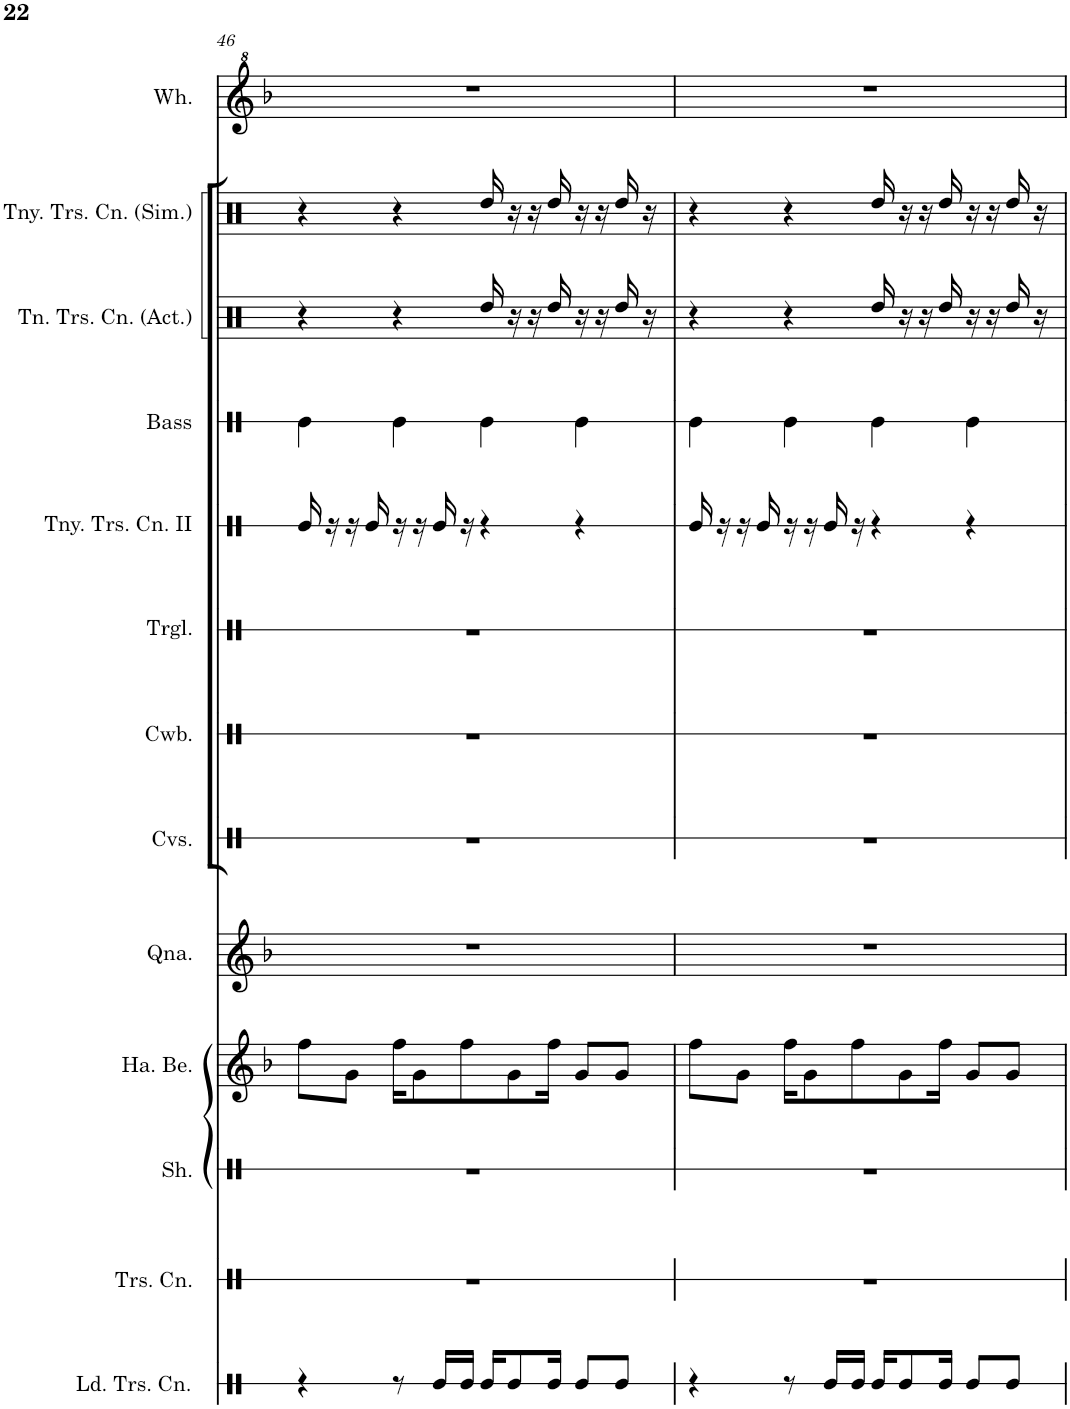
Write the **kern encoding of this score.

**kern	**kern	**kern	**kern	**kern	**kern	**kern	**kern	**kern	**kern	**kern	**kern	**kern
*part13	*part12	*part11	*part10	*part9	*part8	*part7	*part6	*part5	*part4	*part3	*part2	*part1
*staff13	*staff12	*staff11	*staff10	*staff9	*staff8	*staff7	*staff6	*staff5	*staff4	*staff3	*staff2	*staff1
*I"Lidded Trash Can	*I"Trash Can	*I"Shaker	*I"Hand Bells	*I"Quinoa	*I"Claves	*I"Cowbell	*I"Triangle	*I"Tiny Trash Can II	*I"Bass Drum	*I"Tiny Trash Can (Actual)	*I"Tiny Trash Can (Simplified)	*I"Whistle
*I'Ld. Trs. Cn.	*I'Trs. Cn.	*I'Sh.	*I'Ha. Be.	*I'Qna.	*I'Cvs.	*I'Cwb.	*I'Trgl.	*I'Tny. Trs. Cn. II	*I'Bass	*I'Tn. Trs. Cn. (Act.)	*I'Tny. Trs. Cn. (Sim.)	*I'Wh.
!!LO:PB:g=z
*clefX	*clefX	*clefX	*clefG2	*clefG2	*clefX	*clefX	*clefX	*clefX	*clefX	*clefX	*clefX	*clefG^2
*k[]	*k[]	*k[]	*k[b-]	*k[b-]	*k[]	*k[]	*k[]	*k[]	*k[]	*k[]	*k[]	*k[b-]
*M4/4	*M4/4	*M4/4	*M4/4	*M4/4	*M4/4	*M4/4	*M4/4	*M4/4	*M4/4	*M4/4	*M4/4	*M4/4
=46	=46	=46	=46	=46	=46	=46	=46	=46	=46	=46	=46	=46
4r	1r	1r	8ff\L	1r	1r	1r	1r	16Re/	4Re\	4r	4r	1r
.	.	.	.	.	.	.	.	16r	.	.	.	.
.	.	.	8g\J	.	.	.	.	16r	.	.	.	.
.	.	.	.	.	.	.	.	16Re/	.	.	.	.
8r	.	.	16ff\KL	.	.	.	.	16r	4Re\	4r	4r	.
.	.	.	8g\	.	.	.	.	16r	.	.	.	.
16Re/LL	.	.	.	.	.	.	.	16Re/	.	.	.	.
16Re/JJ	.	.	8ff\	.	.	.	.	16r	.	.	.	.
16Re/KL	.	.	.	.	.	.	.	4r	4Re\	16Rdd/	16Rdd/	.
8Re/	.	.	8g\	.	.	.	.	.	.	16r	16r	.
.	.	.	.	.	.	.	.	.	.	16r	16r	.
16Re/Jk	.	.	16ff\Jk	.	.	.	.	.	.	16Rdd/	16Rdd/	.
8Re/L	.	.	8g/L	.	.	.	.	4r	4Re\	16r	16r	.
.	.	.	.	.	.	.	.	.	.	16r	16r	.
8Re/J	.	.	8g/J	.	.	.	.	.	.	16Rdd/	16Rdd/	.
.	.	.	.	.	.	.	.	.	.	16r	16r	.
=47	=47	=47	=47	=47	=47	=47	=47	=47	=47	=47	=47	=47
4r	1r	1r	8ff\L	1r	1r	1r	1r	16Re/	4Re\	4r	4r	1r
.	.	.	.	.	.	.	.	16r	.	.	.	.
.	.	.	8g\J	.	.	.	.	16r	.	.	.	.
.	.	.	.	.	.	.	.	16Re/	.	.	.	.
8r	.	.	16ff\KL	.	.	.	.	16r	4Re\	4r	4r	.
.	.	.	8g\	.	.	.	.	16r	.	.	.	.
16Re/LL	.	.	.	.	.	.	.	16Re/	.	.	.	.
16Re/JJ	.	.	8ff\	.	.	.	.	16r	.	.	.	.
16Re/KL	.	.	.	.	.	.	.	4r	4Re\	16Rdd/	16Rdd/	.
8Re/	.	.	8g\	.	.	.	.	.	.	16r	16r	.
.	.	.	.	.	.	.	.	.	.	16r	16r	.
16Re/Jk	.	.	16ff\Jk	.	.	.	.	.	.	16Rdd/	16Rdd/	.
8Re/L	.	.	8g/L	.	.	.	.	4r	4Re\	16r	16r	.
.	.	.	.	.	.	.	.	.	.	16r	16r	.
8Re/J	.	.	8g/J	.	.	.	.	.	.	16Rdd/	16Rdd/	.
.	.	.	.	.	.	.	.	.	.	16r	16r	.
=	=	=	=	=	=	=	=	=	=	=	=	=
*-	*-	*-	*-	*-	*-	*-	*-	*-	*-	*-	*-	*-
